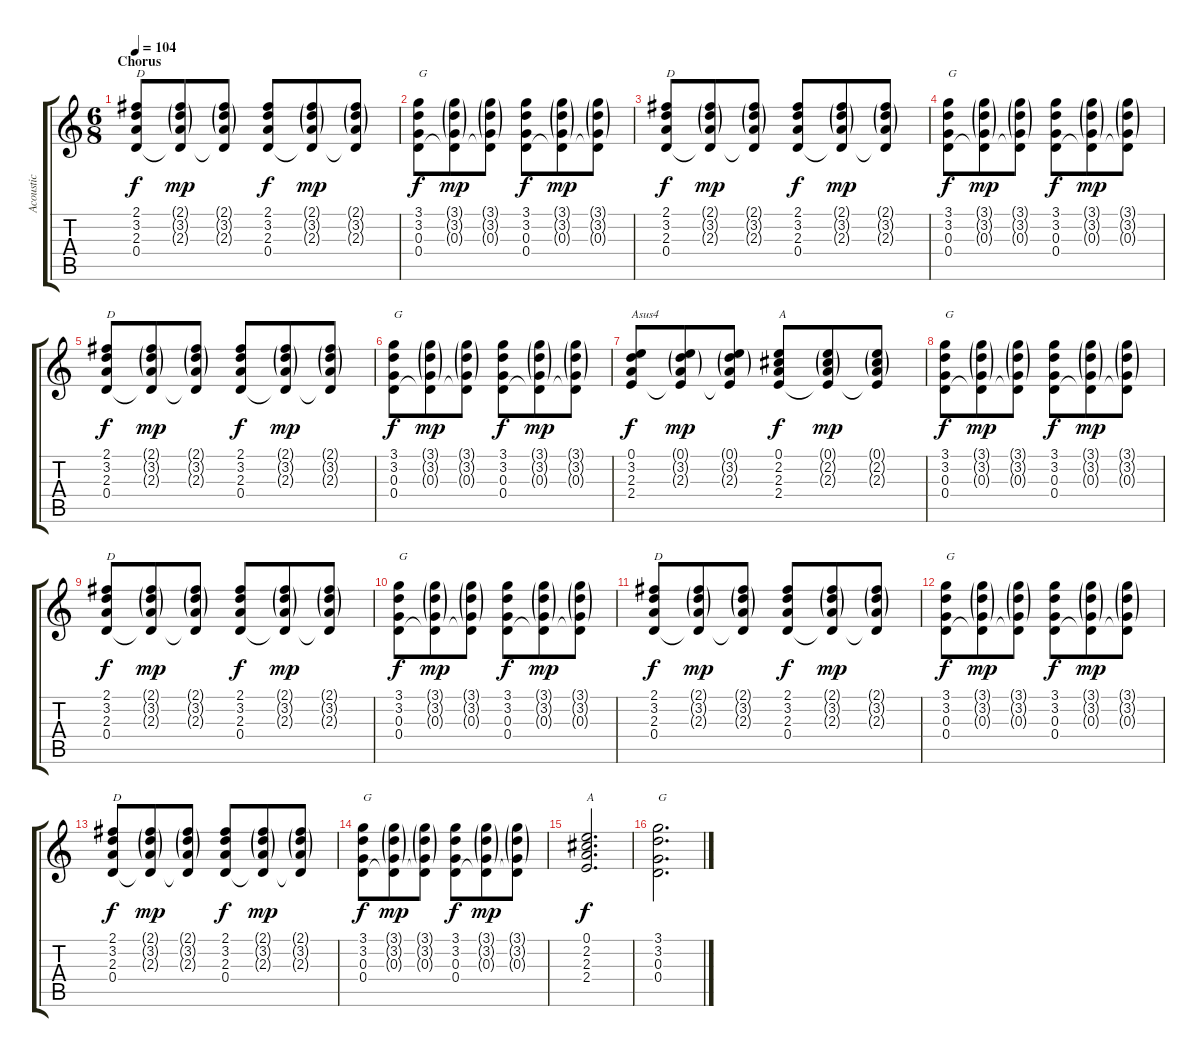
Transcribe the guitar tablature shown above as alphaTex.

\track ("Acoustic" "Acoustic") {instrument acousticguitarsteel}
\staff {score tabs}
\tuning (E4 B3 G3 D3 A2 E2) {hide}
\ts (6 8)
\section ("" "Chorus")
\tempo 104
\clef g2
\ks c
(2.1 3.2 2.3 0.4).8{txt "D" dy f} (2.1{g} 3.2{g} 2.3{g} 0.4{t}).8{dy mp} (2.1{g} 3.2{g} 2.3{g} 0.4{t}).8 (2.1 3.2 2.3 0.4).8{dy f} (2.1{g} 3.2{g} 2.3{g} 0.4{t}).8{dy mp} (2.1{g} 3.2{g} 2.3{g} 0.4{t}).8 |
(3.1 3.2 0.3 0.4).8{txt "G" dy f} (3.1{g} 3.2{g} 0.3{g} 0.4{t}).8{dy mp} (3.1{g} 3.2{g} 0.3{g} 0.4{t}).8 (3.1 3.2 0.3 0.4).8{dy f} (3.1{g} 3.2{g} 0.3{g} 0.4{t}).8{dy mp} (3.1{g} 3.2{g} 0.3{g} 0.4{t}).8 |
(2.1 3.2 2.3 0.4).8{txt "D" dy f} (2.1{g} 3.2{g} 2.3{g} 0.4{t}).8{dy mp} (2.1{g} 3.2{g} 2.3{g} 0.4{t}).8 (2.1 3.2 2.3 0.4).8{dy f} (2.1{g} 3.2{g} 2.3{g} 0.4{t}).8{dy mp} (2.1{g} 3.2{g} 2.3{g} 0.4{t}).8 |
(3.1 3.2 0.3 0.4).8{txt "G" dy f} (3.1{g} 3.2{g} 0.3{g} 0.4{t}).8{dy mp} (3.1{g} 3.2{g} 0.3{g} 0.4{t}).8 (3.1 3.2 0.3 0.4).8{dy f} (3.1{g} 3.2{g} 0.3{g} 0.4{t}).8{dy mp} (3.1{g} 3.2{g} 0.3{g} 0.4{t}).8 |
(2.1 3.2 2.3 0.4).8{txt "D" dy f} (2.1{g} 3.2{g} 2.3{g} 0.4{t}).8{dy mp} (2.1{g} 3.2{g} 2.3{g} 0.4{t}).8 (2.1 3.2 2.3 0.4).8{dy f} (2.1{g} 3.2{g} 2.3{g} 0.4{t}).8{dy mp} (2.1{g} 3.2{g} 2.3{g} 0.4{t}).8 |
(3.1 3.2 0.3 0.4).8{txt "G" dy f} (3.1{g} 3.2{g} 0.3{g} 0.4{t}).8{dy mp} (3.1{g} 3.2{g} 0.3{g} 0.4{t}).8 (3.1 3.2 0.3 0.4).8{dy f} (3.1{g} 3.2{g} 0.3{g} 0.4{t}).8{dy mp} (3.1{g} 3.2{g} 0.3{g} 0.4{t}).8 |
(0.1 3.2 2.3 2.4).8{txt "Asus4" dy f} (0.1{g} 3.2{g} 2.3{g} 2.4{t}).8{dy mp} (0.1{g} 3.2{g} 2.3{g} 2.4{t}).8 (0.1 2.2 2.3 2.4).8{txt "A" dy f} (0.1{g} 2.2{g} 2.3{g} 2.4{t}).8{dy mp} (0.1{g} 2.2{g} 2.3{g} 2.4{t}).8 |
(3.1 3.2 0.3 0.4).8{txt "G" dy f} (3.1{g} 3.2{g} 0.3{g} 0.4{t}).8{dy mp} (3.1{g} 3.2{g} 0.3{g} 0.4{t}).8 (3.1 3.2 0.3 0.4).8{dy f} (3.1{g} 3.2{g} 0.3{g} 0.4{t}).8{dy mp} (3.1{g} 3.2{g} 0.3{g} 0.4{t}).8 |
(2.1 3.2 2.3 0.4).8{txt "D" dy f} (2.1{g} 3.2{g} 2.3{g} 0.4{t}).8{dy mp} (2.1{g} 3.2{g} 2.3{g} 0.4{t}).8 (2.1 3.2 2.3 0.4).8{dy f} (2.1{g} 3.2{g} 2.3{g} 0.4{t}).8{dy mp} (2.1{g} 3.2{g} 2.3{g} 0.4{t}).8 |
(3.1 3.2 0.3 0.4).8{txt "G" dy f} (3.1{g} 3.2{g} 0.3{g} 0.4{t}).8{dy mp} (3.1{g} 3.2{g} 0.3{g} 0.4{t}).8 (3.1 3.2 0.3 0.4).8{dy f} (3.1{g} 3.2{g} 0.3{g} 0.4{t}).8{dy mp} (3.1{g} 3.2{g} 0.3{g} 0.4{t}).8 |
(2.1 3.2 2.3 0.4).8{txt "D" dy f} (2.1{g} 3.2{g} 2.3{g} 0.4{t}).8{dy mp} (2.1{g} 3.2{g} 2.3{g} 0.4{t}).8 (2.1 3.2 2.3 0.4).8{dy f} (2.1{g} 3.2{g} 2.3{g} 0.4{t}).8{dy mp} (2.1{g} 3.2{g} 2.3{g} 0.4{t}).8 |
(3.1 3.2 0.3 0.4).8{txt "G" dy f} (3.1{g} 3.2{g} 0.3{g} 0.4{t}).8{dy mp} (3.1{g} 3.2{g} 0.3{g} 0.4{t}).8 (3.1 3.2 0.3 0.4).8{dy f} (3.1{g} 3.2{g} 0.3{g} 0.4{t}).8{dy mp} (3.1{g} 3.2{g} 0.3{g} 0.4{t}).8 |
(2.1 3.2 2.3 0.4).8{txt "D" dy f} (2.1{g} 3.2{g} 2.3{g} 0.4{t}).8{dy mp} (2.1{g} 3.2{g} 2.3{g} 0.4{t}).8 (2.1 3.2 2.3 0.4).8{dy f} (2.1{g} 3.2{g} 2.3{g} 0.4{t}).8{dy mp} (2.1{g} 3.2{g} 2.3{g} 0.4{t}).8 |
(3.1 3.2 0.3 0.4).8{txt "G" dy f} (3.1{g} 3.2{g} 0.3{g} 0.4{t}).8{dy mp} (3.1{g} 3.2{g} 0.3{g} 0.4{t}).8 (3.1 3.2 0.3 0.4).8{dy f} (3.1{g} 3.2{g} 0.3{g} 0.4{t}).8{dy mp} (3.1{g} 3.2{g} 0.3{g} 0.4{t}).8 |
(0.1 2.2 2.3 2.4).2{d txt "A" dy f} |
(3.1 3.2 0.3 0.4).2{d txt "G"}
